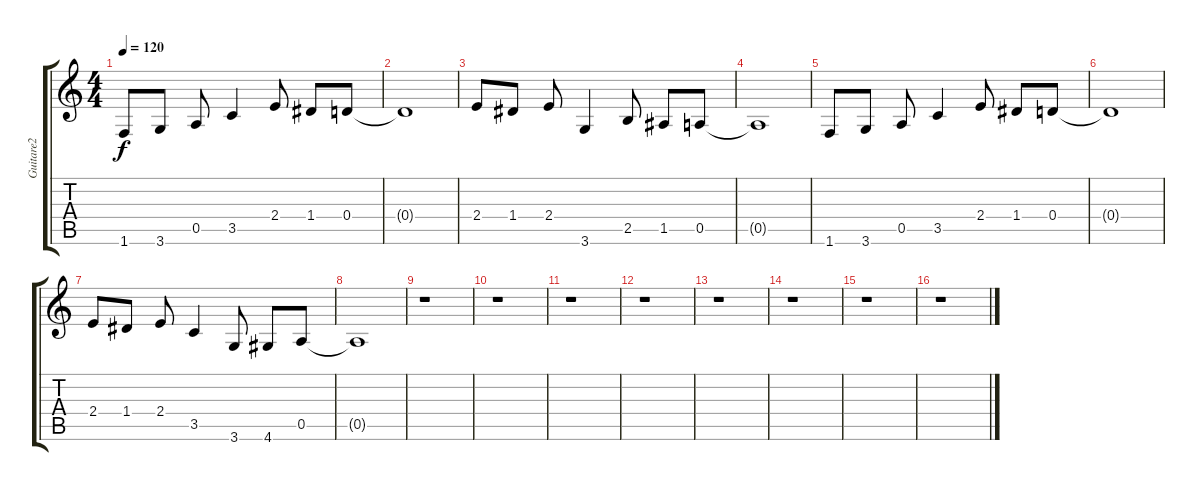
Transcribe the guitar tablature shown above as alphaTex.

\track ("Guitare2" "Guitare2") {instrument distortionguitar}
\staff {score tabs}
\tuning (E4 B3 G3 D3 A2 E2) {hide}
\ts (4 4)
\tempo 120
\clef g2
\ks c
1.6.8{dy f} 3.6.8 0.5.8 3.5.4 2.4.8 1.4.8 0.4.8 |
0.4{t}.1 |
2.4.8 1.4.8 2.4.8 3.6.4 2.5.8 1.5.8 0.5.8 |
0.5{t}.1 |
1.6.8 3.6.8 0.5.8 3.5.4 2.4.8 1.4.8 0.4.8 |
0.4{t}.1 |
2.4.8 1.4.8 2.4.8 3.5.4 3.6.8 4.6.8 0.5.8 |
0.5{t}.1 |
r.1 |
r.1 |
r.1 |
r.1 |
r.1 |
r.1 |
r.1 |
r.1
